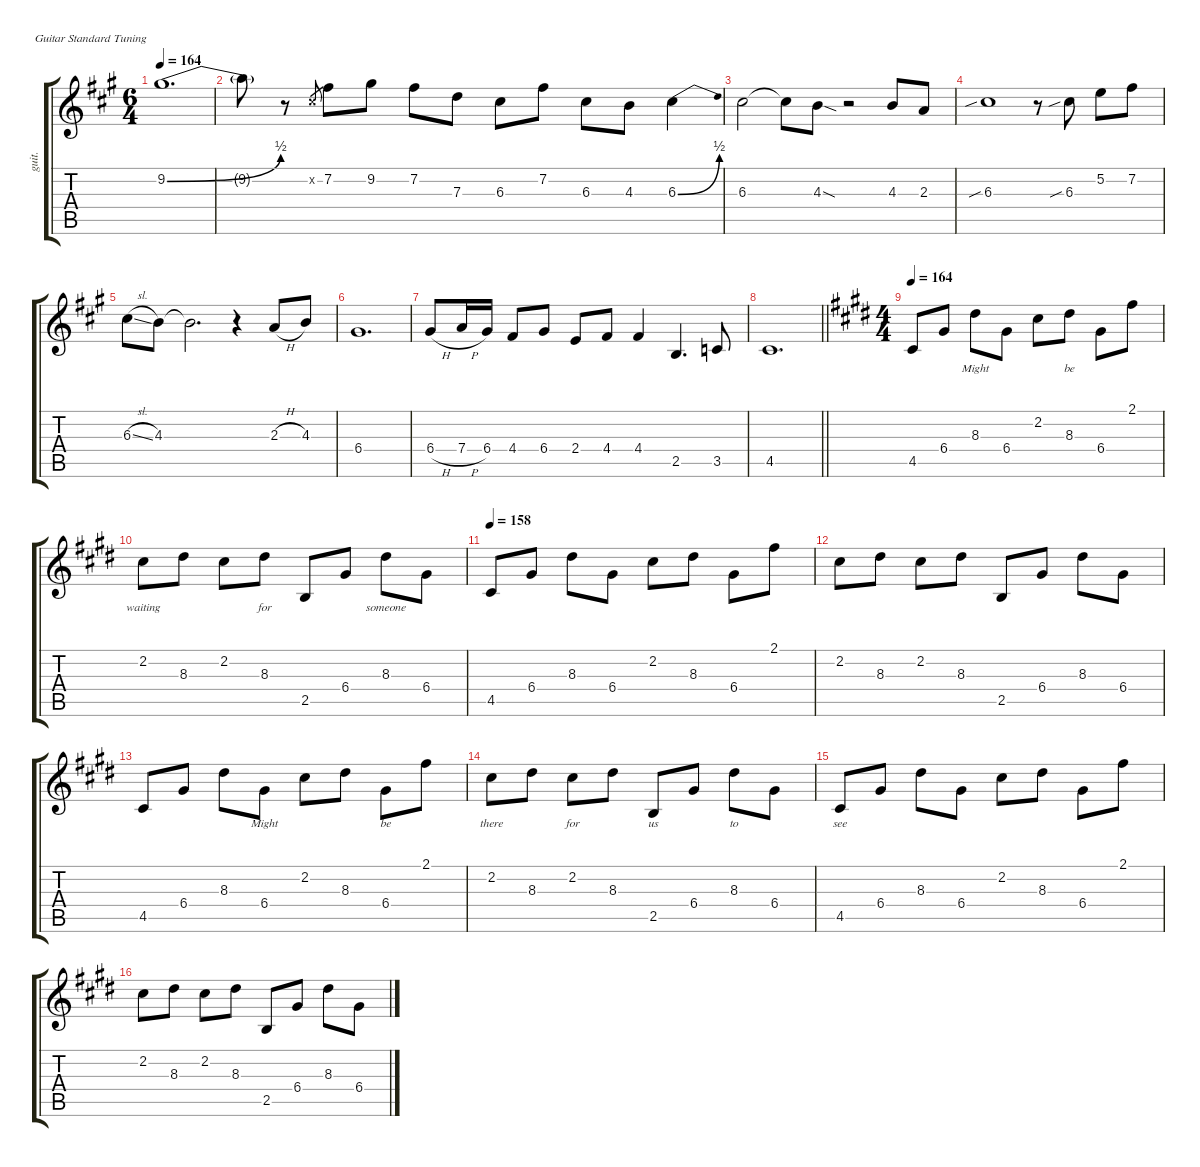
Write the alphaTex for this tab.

\defaultSystemsLayout 4
\hideDynamics
\bracketExtendMode groupsimilarinstruments
\otherSystemsTrackNameOrientation horizontal
\track ("Guitar 1-show" "guit.") {defaultSystemsLayout 8 mute instrument electricguitarjazz}
\staff {score tabs}
\tuning (E4 B3 G3 D3 A2 E2)
\ts (6 4)
\tempo 164
\clef g2
\ks f#minor
9.2{be (bend 0 0 60 2) t acc #}.1{d dy f beam Down} |
9.2{t}.8{beam Down} r.8{beam Down} 2.2{x acc #}.8{gr beam Up} 7.2{acc #}.8{dy ff beam Down} 9.2{acc #}.8{beam Down} 7.2{acc #}.8{beam Down} 7.3{acc forcenatural}.8{beam Down} 6.3{acc #}.8{beam Down} 7.2{acc #}.8{beam Down} 6.3{acc #}.8{beam Down} 4.3{acc forcenatural}.8{beam Down} 6.3{be (bend 0 0 27.599999999999998 2) acc #}.4{beam Down} |
6.3{acc #}.2{beam Down} 6.3{t acc #}.8{beam Down} 4.3{sod acc forcenatural}.8{beam Down} r.2{beam Down} 4.3{acc forcenatural}.8{beam Up} 2.3{acc forcenatural}.8{beam Up} |
6.3{sib acc #}.1{beam Down} r.8{beam Down} 6.3{sib acc #}.8{beam Down} 5.2{acc forcenatural}.8{beam Down} 7.2{acc #}.8{beam Down} |
6.3{sl acc #}.8{beam Down} 4.3{acc forcenatural}.8{beam Down} 4.3{t acc forcenatural}.2{d dy f beam Down} r.4{beam Down} 2.3{h acc forcenatural}.8{dy ff beam Up} 4.3{acc forcenatural}.8{beam Up} |
6.4{acc #}.1{d beam Up} |
6.4{h acc #}.8{beam Up} 7.4{h acc forcenatural}.16{beam Up} 6.4{acc #}.16{beam Up} 4.4{acc #}.8{beam Up} 6.4{acc #}.8{beam Up} 2.4{acc forcenatural}.8{beam Up} 4.4{acc #}.8{beam Up} 4.4{acc #}.4{beam Up} 2.5{acc forcenatural}.4{d beam Up} 3.5{acc forcenatural}.8{beam Up} |
\barLineRight lightlight
4.5{acc #}.1{d beam Up} |
\ts (4 4)
\beaming (8 2 2 2 2)
\tempo 164
\ks c#minor
4.5{acc #}.8{dy mf instrument acousticguitarsteel beam Up} 6.4{acc #}.8{beam Up} 8.3{acc #}.8{lyrics (0 "Might") lyrics (1 "") lyrics (2 "") lyrics (3 "") lyrics (4 "") beam Down} 6.4{acc #}.8{beam Down} 2.2{acc #}.8{beam Down} 8.3{acc #}.8{lyrics (0 "be") lyrics (1 "") lyrics (2 "") lyrics (3 "") lyrics (4 "") beam Down} 6.4{acc #}.8{beam Down} 2.1{acc #}.8{beam Down} |
2.2{acc #}.8{lyrics (0 "waiting") lyrics (1 "") lyrics (2 "") lyrics (3 "") lyrics (4 "") beam Down} 8.3{acc #}.8{beam Down} 2.2{acc #}.8{beam Down} 8.3{acc #}.8{lyrics (0 "for") lyrics (1 "") lyrics (2 "") lyrics (3 "") lyrics (4 "") beam Down} 2.5{acc forcenatural}.8{beam Up} 6.4{acc #}.8{beam Up} 8.3{acc #}.8{lyrics (0 "someone") lyrics (1 "") lyrics (2 "") lyrics (3 "") lyrics (4 "") beam Down} 6.4{acc #}.8{beam Down} |
\tempo 158
4.5{acc #}.8{beam Up} 6.4{acc #}.8{beam Up} 8.3{acc #}.8{beam Down} 6.4{acc #}.8{beam Down} 2.2{acc #}.8{beam Down} 8.3{acc #}.8{beam Down} 6.4{acc #}.8{beam Down} 2.1{acc #}.8{beam Down} |
2.2{acc #}.8{beam Down} 8.3{acc #}.8{beam Down} 2.2{acc #}.8{beam Down} 8.3{acc #}.8{beam Down} 2.5{acc forcenatural}.8{beam Up} 6.4{acc #}.8{beam Up} 8.3{acc #}.8{beam Down} 6.4{acc #}.8{beam Down} |
4.5{acc #}.8{beam Up} 6.4{acc #}.8{beam Up} 8.3{acc #}.8{beam Down} 6.4{acc #}.8{lyrics (0 "Might") lyrics (1 "") lyrics (2 "") lyrics (3 "") lyrics (4 "") beam Down} 2.2{acc #}.8{beam Down} 8.3{acc #}.8{beam Down} 6.4{acc #}.8{lyrics (0 "be") lyrics (1 "") lyrics (2 "") lyrics (3 "") lyrics (4 "") beam Down} 2.1{acc #}.8{beam Down} |
2.2{acc #}.8{lyrics (0 "there") lyrics (1 "") lyrics (2 "") lyrics (3 "") lyrics (4 "") beam Down} 8.3{acc #}.8{beam Down} 2.2{acc #}.8{lyrics (0 "for") lyrics (1 "") lyrics (2 "") lyrics (3 "") lyrics (4 "") beam Down} 8.3{acc #}.8{beam Down} 2.5{acc forcenatural}.8{lyrics (0 "us") lyrics (1 "") lyrics (2 "") lyrics (3 "") lyrics (4 "") beam Up} 6.4{acc #}.8{beam Up} 8.3{acc #}.8{lyrics (0 "to") lyrics (1 "") lyrics (2 "") lyrics (3 "") lyrics (4 "") beam Down} 6.4{acc #}.8{beam Down} |
4.5{acc #}.8{lyrics (0 "see") lyrics (1 "") lyrics (2 "") lyrics (3 "") lyrics (4 "") beam Up} 6.4{acc #}.8{beam Up} 8.3{acc #}.8{beam Down} 6.4{acc #}.8{beam Down} 2.2{acc #}.8{beam Down} 8.3{acc #}.8{beam Down} 6.4{acc #}.8{beam Down} 2.1{acc #}.8{beam Down} |
2.2{acc #}.8{beam Down} 8.3{acc #}.8{beam Down} 2.2{acc #}.8{beam Down} 8.3{acc #}.8{beam Down} 2.5{acc forcenatural}.8{beam Up} 6.4{acc #}.8{beam Up} 8.3{acc #}.8{beam Down} 6.4{acc #}.8{beam Down}
